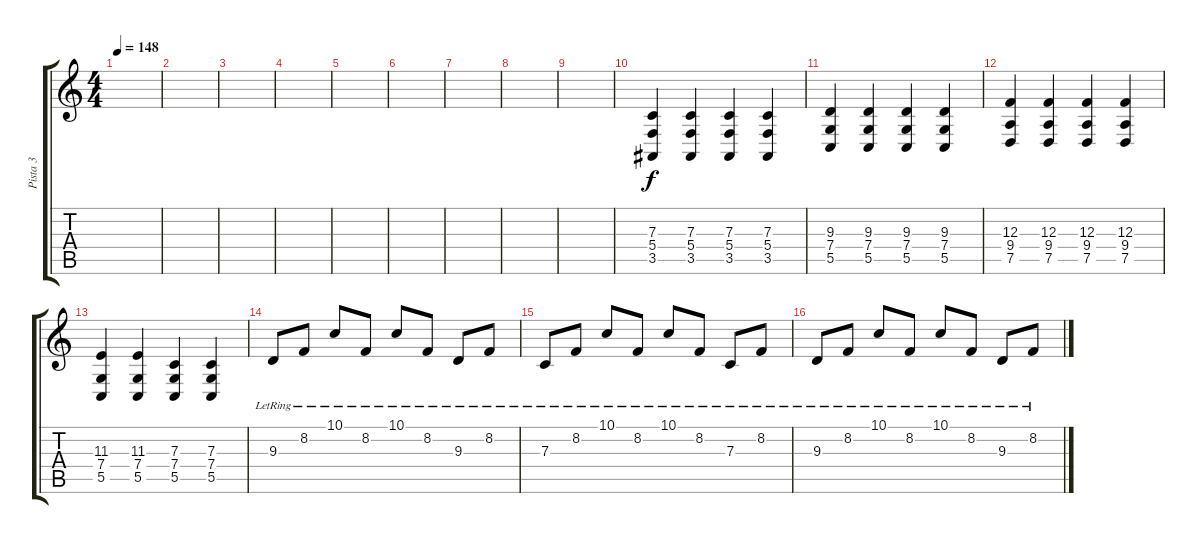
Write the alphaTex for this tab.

\track ("Pista 3" "Pista 3") {instrument honkytonkpiano}
\staff {score tabs}
\tuning (D4 A3 F3 C3 G2 C2) {hide}
\ts (4 4)
\tempo 148
\clef g2
\ks c
|
|
|
|
|
|
|
|
|
(7.3 5.4 3.5).4 (7.3 5.4 3.5).4 (7.3 5.4 3.5).4 (7.3 5.4 3.5).4 |
(9.3 7.4 5.5).4 (9.3 7.4 5.5).4 (9.3 7.4 5.5).4 (9.3 7.4 5.5).4 |
(12.3 9.4 7.5).4 (12.3 9.4 7.5).4 (12.3 9.4 7.5).4 (12.3 9.4 7.5).4 |
(11.3 7.4 5.5).4 (11.3 7.4 5.5).4 (7.3 7.4 5.5).4 (7.3 7.4 5.5).4 |
9.3{lr}.8 8.2{lr}.8 10.1{lr}.8 8.2{lr}.8 10.1{lr}.8 8.2{lr}.8 9.3{lr}.8 8.2{lr}.8 |
7.3{lr}.8 8.2{lr}.8 10.1{lr}.8 8.2{lr}.8 10.1{lr}.8 8.2{lr}.8 7.3{lr}.8 8.2{lr}.8 |
9.3{lr}.8 8.2{lr}.8 10.1{lr}.8 8.2{lr}.8 10.1{lr}.8 8.2{lr}.8 9.3{lr}.8 8.2{lr}.8
